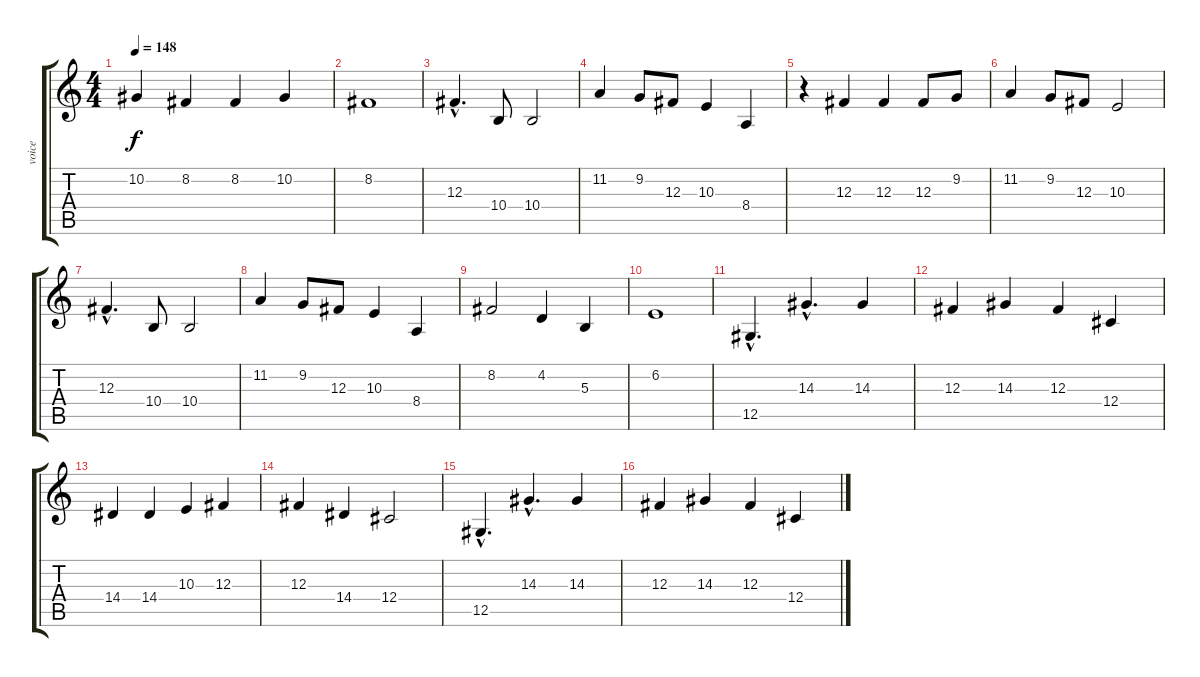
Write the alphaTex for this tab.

\track ("voice" "voice") {instrument tenorsax}
\staff {score tabs}
\tuning (Eb4 Bb3 Gb3 Db3 Ab2 Eb2) {hide}
\ts (4 4)
\tempo 148
\clef g2
\ks c
10.2.4{dy f} 8.2.4 8.2.4 10.2.4 |
8.2.1 |
12.3{hac}.4{d} 10.4.8 10.4.2 |
11.2.4 9.2.8 12.3.8 10.3.4 8.4.4 |
r.4 12.3.4 12.3.4 12.3.8 9.2.8 |
11.2.4 9.2.8 12.3.8 10.3.2 |
12.3{hac}.4{d} 10.4.8 10.4.2 |
11.2.4 9.2.8 12.3.8 10.3.4 8.4.4 |
8.2.2 4.2.4 5.3.4 |
6.2.1 |
12.5{hac}.4{d} 14.3{hac}.4{d} 14.3.4 |
12.3.4 14.3.4 12.3.4 12.4.4 |
14.4.4 14.4.4 10.3.4 12.3.4 |
12.3.4 14.4.4 12.4.2 |
12.5{hac}.4{d} 14.3{hac}.4{d} 14.3.4 |
12.3.4 14.3.4 12.3.4 12.4.4
